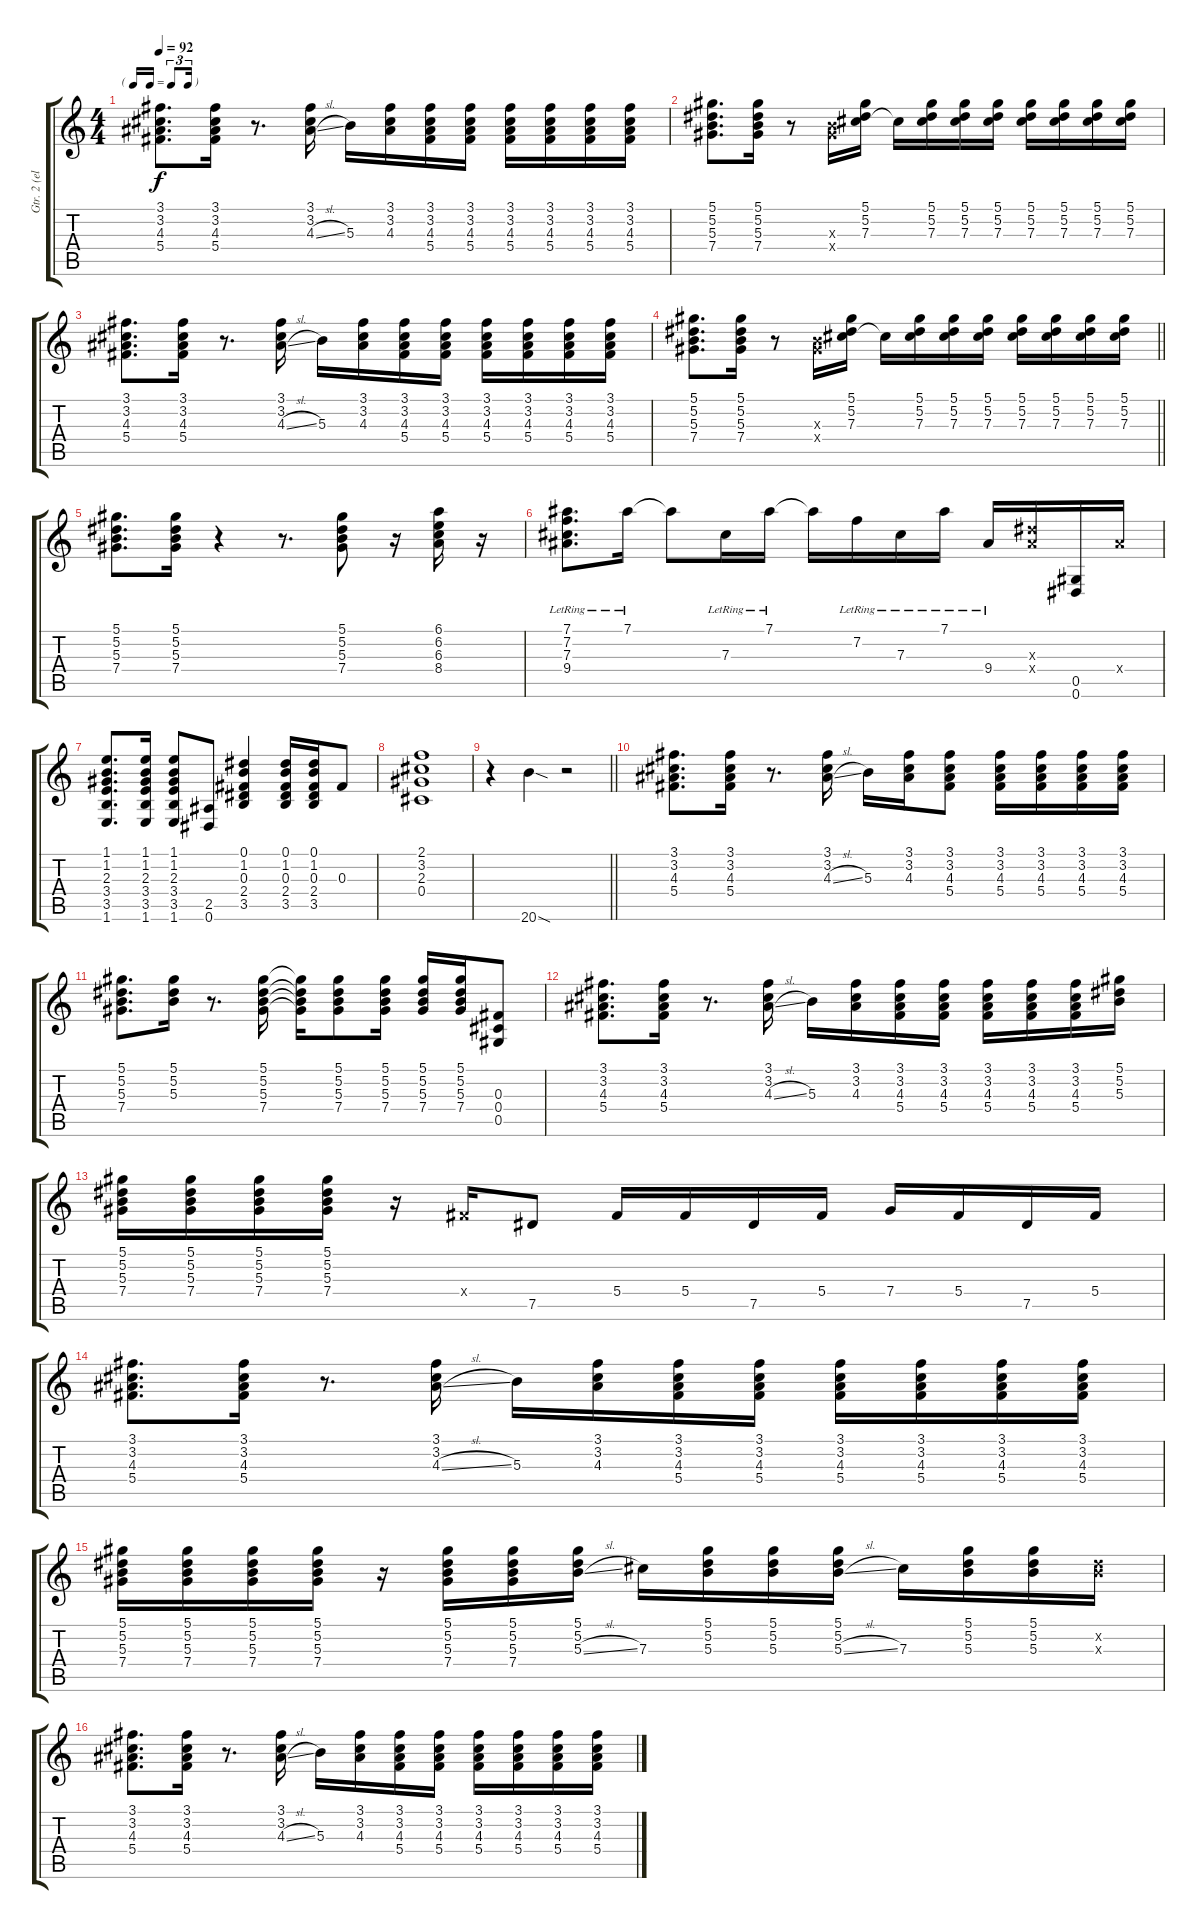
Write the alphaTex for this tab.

\track ("Gtr. 2 (elec. w/dirty tone)" "Gtr. 2 (el") {instrument electricguitarclean}
\staff {score tabs}
\tuning (Eb4 Bb3 Gb3 Db3 Ab2 Eb2) {hide}
\ts (4 4)
\tf triplet16th
\tempo 92
\clef g2
\ks c
(3.1 3.2 4.3 5.4).8{d dy f} (3.1 3.2 4.3 5.4).16 r.8{d} (3.1 3.2 4.3{sl}).16 5.3.16 (3.1 3.2 4.3).16 (3.1 3.2 4.3 5.4).16 (3.1 3.2 4.3 5.4).16 (3.1 3.2 4.3 5.4).16 (3.1 3.2 4.3 5.4).16 (3.1 3.2 4.3 5.4).16 (3.1 3.2 4.3 5.4).16 |
(5.1 5.2 5.3 7.4).8{d} (5.1 5.2 5.3 7.4).16 r.8 (5.3{x} 7.4{x}).16 (5.1 5.2 7.3).16 7.3{t}.16 (5.1 5.2 7.3).16 (5.1 5.2 7.3).16 (5.1 5.2 7.3).16 (5.1 5.2 7.3).16 (5.1 5.2 7.3).16 (5.1 5.2 7.3).16 (5.1 5.2 7.3).16 |
(3.1 3.2 4.3 5.4).8{d} (3.1 3.2 4.3 5.4).16 r.8{d} (3.1 3.2 4.3{sl}).16 5.3.16 (3.1 3.2 4.3).16 (3.1 3.2 4.3 5.4).16 (3.1 3.2 4.3 5.4).16 (3.1 3.2 4.3 5.4).16 (3.1 3.2 4.3 5.4).16 (3.1 3.2 4.3 5.4).16 (3.1 3.2 4.3 5.4).16 |
\barLineRight lightlight
(5.1 5.2 5.3 7.4).8{d} (5.1 5.2 5.3 7.4).16 r.8 (5.3{x} 7.4{x}).16 (5.1 5.2 7.3).16 7.3{t}.16 (5.1 5.2 7.3).16 (5.1 5.2 7.3).16 (5.1 5.2 7.3).16 (5.1 5.2 7.3).16 (5.1 5.2 7.3).16 (5.1 5.2 7.3).16 (5.1 5.2 7.3).16 |
(5.1 5.2 5.3 7.4).8{d} (5.1 5.2 5.3 7.4).16 r.4 r.8{d} (5.1 5.2 5.3 7.4).8 r.16 (6.1 6.2 6.3 8.4).16 r.16 |
(7.1{lr} 7.2{lr} 7.3{lr} 9.4{lr}).8{d} 7.1{lr}.16 7.1{t}.8 7.3{lr}.16 7.1{lr}.16 7.1{t}.16 7.2{lr}.16 7.3{lr}.16 7.1{lr}.16 9.4{lr}.16 (9.3{x} 9.4{x}).16 (0.5 0.6).16 9.4{x}.16 |
(1.1 1.2 2.3 3.4 3.5 1.6).8{d} (1.1 1.2 2.3 3.4 3.5 1.6).16 (1.1 1.2 2.3 3.4 3.5 1.6).8 (2.5 0.6).8 (0.1 1.2 0.3 2.4 3.5).4 (0.1 1.2 0.3 2.4 3.5).16 (0.1 1.2 0.3 2.4 3.5).16 0.3.8 |
(2.1 3.2 2.3 0.4).1 |
\barLineRight lightlight
r.4 20.6{sod}.4 r.2 |
(3.1 3.2 4.3 5.4).8{d} (3.1 3.2 4.3 5.4).16 r.8{d} (3.1 3.2 4.3{sl}).16 5.3.16 (3.1 3.2 4.3).16 (3.1 3.2 4.3 5.4).8 (3.1 3.2 4.3 5.4).16 (3.1 3.2 4.3 5.4).16 (3.1 3.2 4.3 5.4).16 (3.1 3.2 4.3 5.4).16 |
(5.1 5.2 5.3 7.4).8{d} (5.1 5.2 5.3).16 r.8{d} (5.1 5.2 5.3 7.4).16 (5.1{t} 5.2{t} 5.3{t} 7.4{t}).16 (5.1 5.2 5.3 7.4).8 (5.1 5.2 5.3 7.4).16 (5.1 5.2 5.3 7.4).16 (5.1 5.2 5.3 7.4).16 (0.3 0.4 0.5).8 |
(3.1 3.2 4.3 5.4).8{d} (3.1 3.2 4.3 5.4).16 r.8{d} (3.1 3.2 4.3{sl}).16 5.3.16 (3.1 3.2 4.3).16 (3.1 3.2 4.3 5.4).16 (3.1 3.2 4.3 5.4).16 (3.1 3.2 4.3 5.4).16 (3.1 3.2 4.3 5.4).16 (3.1 3.2 4.3 5.4).16 (5.1 5.2 5.3).16 |
(5.1 5.2 5.3 7.4).16 (5.1 5.2 5.3 7.4).16 (5.1 5.2 5.3 7.4).16 (5.1 5.2 5.3 7.4).16 r.16 5.4{x}.16 7.5.8 5.4.16 5.4.16 7.5.16 5.4.16 7.4.16 5.4.16 7.5.16 5.4.16 |
(3.1 3.2 4.3 5.4).8{d} (3.1 3.2 4.3 5.4).16 r.8{d} (3.1 3.2 4.3{sl}).16 5.3.16 (3.1 3.2 4.3).16 (3.1 3.2 4.3 5.4).16 (3.1 3.2 4.3 5.4).16 (3.1 3.2 4.3 5.4).16 (3.1 3.2 4.3 5.4).16 (3.1 3.2 4.3 5.4).16 (3.1 3.2 4.3 5.4).16 |
(5.1 5.2 5.3 7.4).16 (5.1 5.2 5.3 7.4).16 (5.1 5.2 5.3 7.4).16 (5.1 5.2 5.3 7.4).16 r.16 (5.1 5.2 5.3 7.4).16 (5.1 5.2 5.3 7.4).16 (5.1 5.2 5.3{sl}).16 7.3.16 (5.1 5.2 5.3).16 (5.1 5.2 5.3).16 (5.1 5.2 5.3{sl}).16 7.3.16 (5.1 5.2 5.3).16 (5.1 5.2 5.3).16 (5.2{x} 5.3{x}).16 |
(3.1 3.2 4.3 5.4).8{d} (3.1 3.2 4.3 5.4).16 r.8{d} (3.1 3.2 4.3{sl}).16 5.3.16 (3.1 3.2 4.3).16 (3.1 3.2 4.3 5.4).16 (3.1 3.2 4.3 5.4).16 (3.1 3.2 4.3 5.4).16 (3.1 3.2 4.3 5.4).16 (3.1 3.2 4.3 5.4).16 (3.1 3.2 4.3 5.4).16
